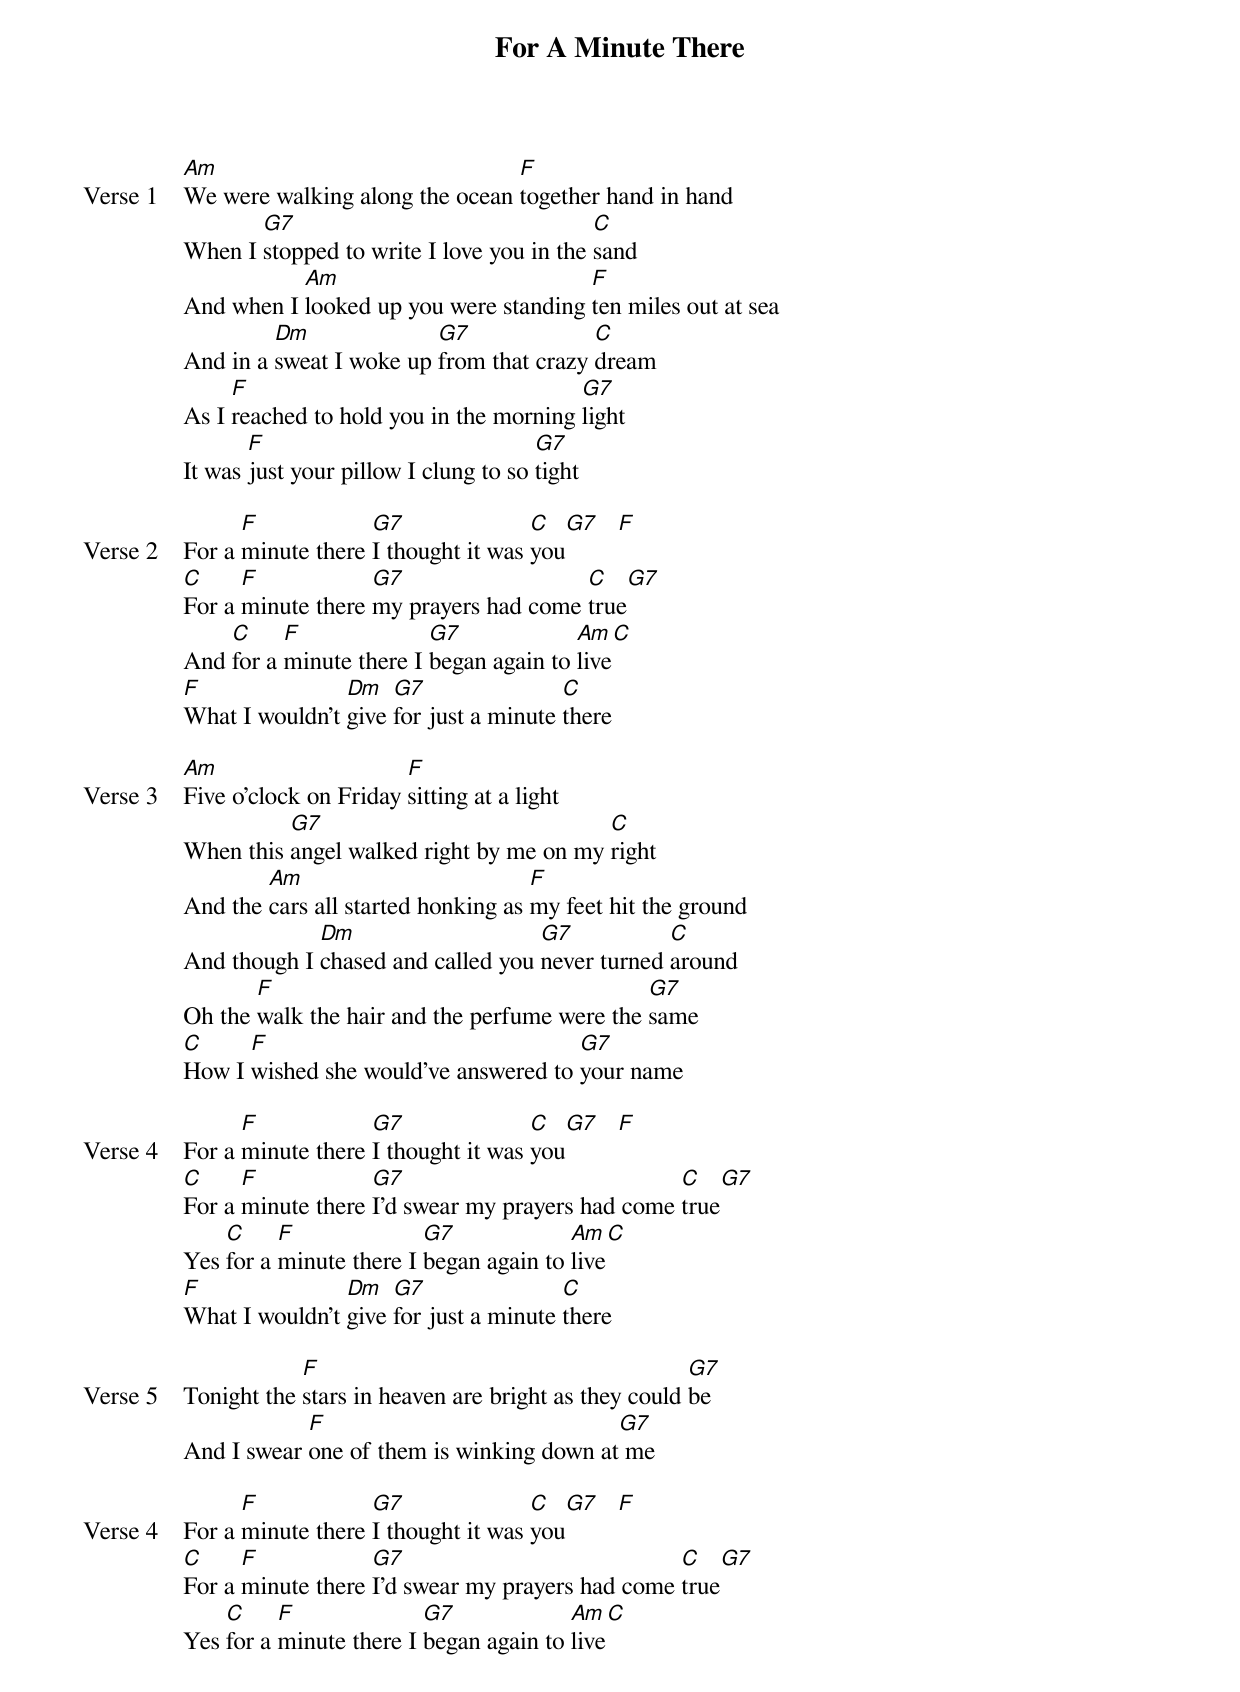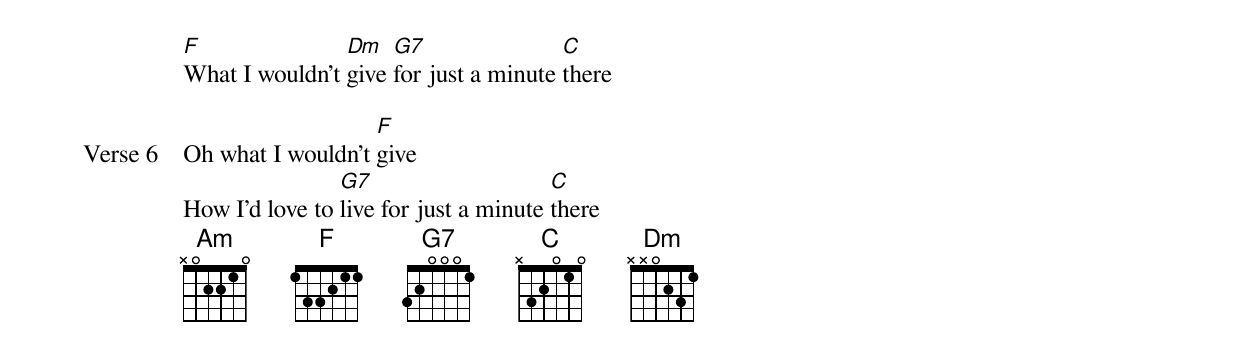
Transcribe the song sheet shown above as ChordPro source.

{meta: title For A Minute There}
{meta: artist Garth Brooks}
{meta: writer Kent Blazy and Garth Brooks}

{start_of_verse: Verse 1}
[Am]We were walking along the ocean [F]together hand in hand
When I [G7]stopped to write I love you in the [C]sand
And when I [Am]looked up you were standing [F]ten miles out at sea
And in a [Dm]sweat I woke up [G7]from that crazy [C]dream
As I [F]reached to hold you in the morning [G7]light
It was [F]just your pillow I clung to so [G7]tight
{end_of_verse}

{start_of_verse: Verse 2}
For a [F]minute there [G7]I thought it was [C]you[G7]   [F]
[C]For a [F]minute there [G7]my prayers had come [C]true[G7]
And [C]for a [F]minute there I [G7]began again to [Am]live[C]
[F]What I wouldn't [Dm]give [G7]for just a minute [C]there
{end_of_verse}

{start_of_verse: Verse 3}
[Am]Five o'clock on Friday [F]sitting at a light
When this [G7]angel walked right by me on my [C]right
And the [Am]cars all started honking as [F]my feet hit the ground
And though I [Dm]chased and called you [G7]never turned [C]around
Oh the [F]walk the hair and the perfume were the [G7]same
[C]How I [F]wished she would've answered to [G7]your name
{end_of_verse}

{start_of_verse: Verse 4}
For a [F]minute there [G7]I thought it was [C]you[G7]   [F]
[C]For a [F]minute there [G7]I’d swear my prayers had come [C]true[G7]
Yes [C]for a [F]minute there I [G7]began again to [Am]live[C]
[F]What I wouldn't [Dm]give [G7]for just a minute [C]there
{end_of_verse}

{start_of_verse: Verse 5}
Tonight the [F]stars in heaven are bright as they could [G7]be
And I swear [F]one of them is winking down at[G7] me
{end_of_verse}

{start_of_verse: Verse 4}
For a [F]minute there [G7]I thought it was [C]you[G7]   [F]
[C]For a [F]minute there [G7]I’d swear my prayers had come [C]true[G7]
Yes [C]for a [F]minute there I [G7]began again to [Am]live[C]
[F]What I wouldn't [Dm]give [G7]for just a minute [C]there
{end_of_verse}

{start_of_verse: Verse 6}
Oh what I wouldn't [F]give
How I'd love to [G7]live for just a minute [C]there
{end_of_verse}
